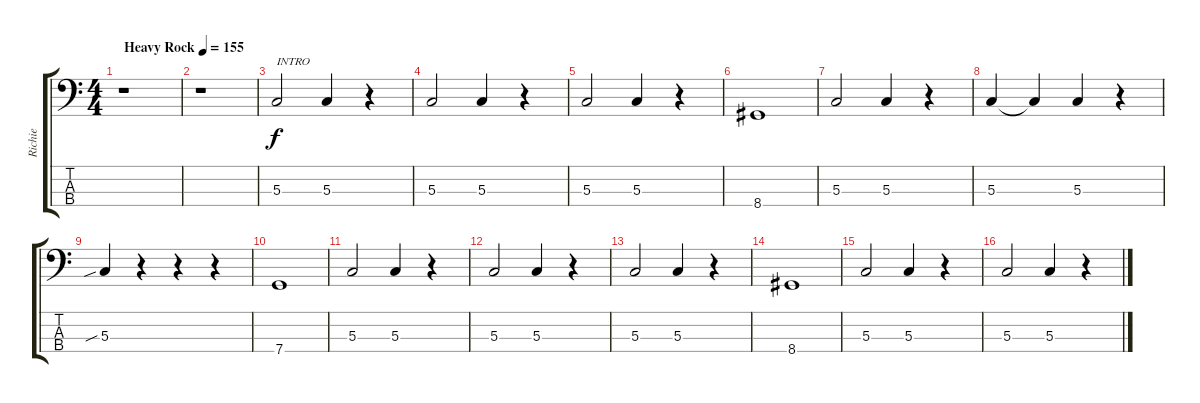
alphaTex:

\track ("Richie" "Richie") {instrument electricbassfinger}
\staff {score tabs}
\tuning (F2 C2 G1 C1) {hide}
\ts (4 4)
\tempo (155 "Heavy Rock")
\clef f4
\ks c
r.1{dy f instrument electricbassfinger} |
r.1 |
5.3.2{txt "INTRO"} 5.3.4 r.4 |
5.3.2 5.3.4 r.4 |
5.3.2 5.3.4 r.4 |
8.4.1 |
5.3.2 5.3.4 r.4 |
5.3.4 5.3{t}.4 5.3.4 r.4 |
5.3{sib}.4 r.4 r.4 r.4 |
7.4.1 |
5.3.2 5.3.4 r.4 |
5.3.2 5.3.4 r.4 |
5.3.2 5.3.4 r.4 |
8.4.1 |
5.3.2 5.3.4 r.4 |
5.3.2 5.3.4 r.4
